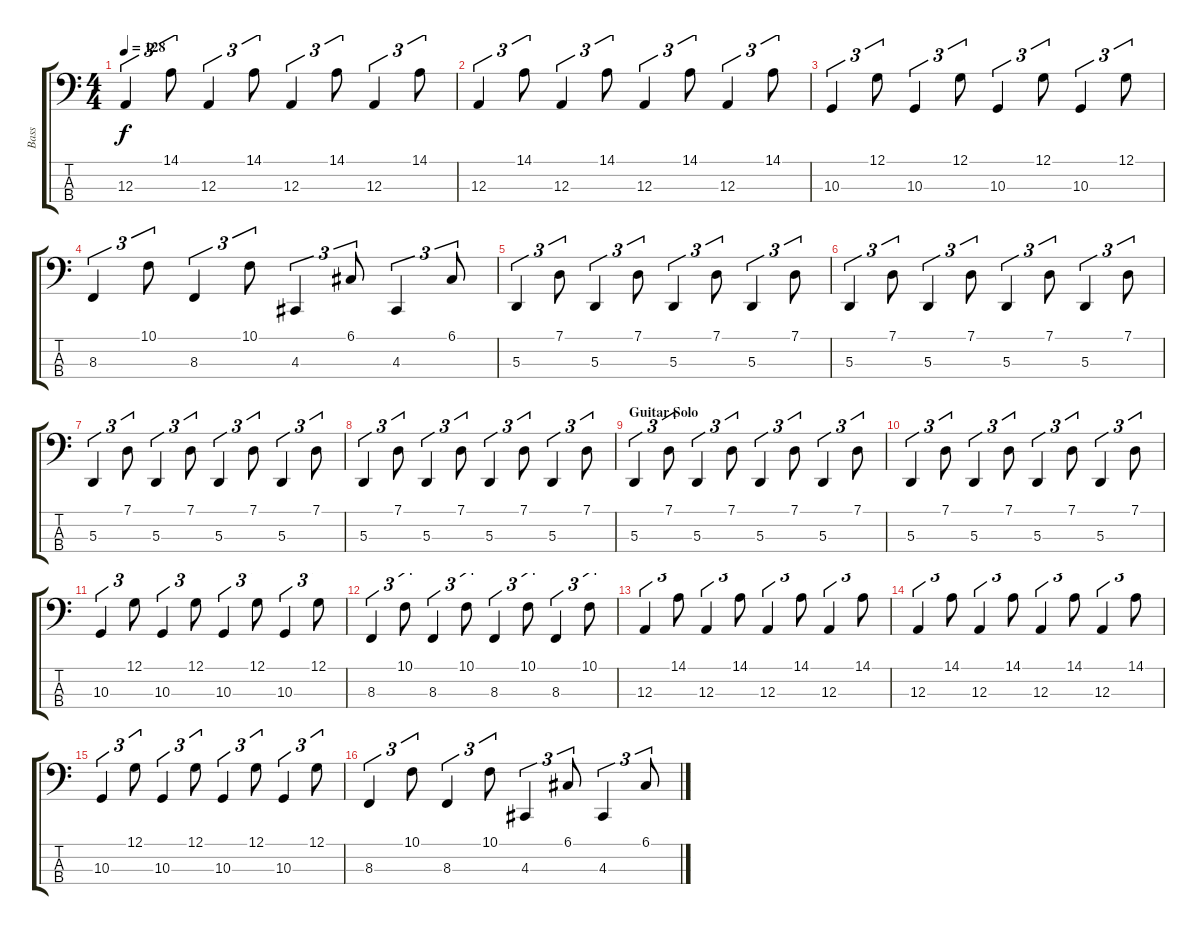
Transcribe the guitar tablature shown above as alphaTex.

\track ("Bass" "Bass") {instrument synthbrass1}
\staff {score tabs}
\tuning (G2 D2 A1 E1) {hide}
\ts (4 4)
\tempo 128
\clef f4
\ks c
12.3.4{tu (3 2) dy f} 14.1.8{tu (3 2)} 12.3.4{tu (3 2)} 14.1.8{tu (3 2)} 12.3.4{tu (3 2)} 14.1.8{tu (3 2)} 12.3.4{tu (3 2)} 14.1.8{tu (3 2)} |
12.3.4{tu (3 2)} 14.1.8{tu (3 2)} 12.3.4{tu (3 2)} 14.1.8{tu (3 2)} 12.3.4{tu (3 2)} 14.1.8{tu (3 2)} 12.3.4{tu (3 2)} 14.1.8{tu (3 2)} |
10.3.4{tu (3 2)} 12.1.8{tu (3 2)} 10.3.4{tu (3 2)} 12.1.8{tu (3 2)} 10.3.4{tu (3 2)} 12.1.8{tu (3 2)} 10.3.4{tu (3 2)} 12.1.8{tu (3 2)} |
8.3.4{tu (3 2)} 10.1.8{tu (3 2)} 8.3.4{tu (3 2)} 10.1.8{tu (3 2)} 4.3.4{tu (3 2)} 6.1.8{tu (3 2)} 4.3.4{tu (3 2)} 6.1.8{tu (3 2)} |
5.3.4{tu (3 2)} 7.1.8{tu (3 2)} 5.3.4{tu (3 2)} 7.1.8{tu (3 2)} 5.3.4{tu (3 2)} 7.1.8{tu (3 2)} 5.3.4{tu (3 2)} 7.1.8{tu (3 2)} |
5.3.4{tu (3 2)} 7.1.8{tu (3 2)} 5.3.4{tu (3 2)} 7.1.8{tu (3 2)} 5.3.4{tu (3 2)} 7.1.8{tu (3 2)} 5.3.4{tu (3 2)} 7.1.8{tu (3 2)} |
5.3.4{tu (3 2)} 7.1.8{tu (3 2)} 5.3.4{tu (3 2)} 7.1.8{tu (3 2)} 5.3.4{tu (3 2)} 7.1.8{tu (3 2)} 5.3.4{tu (3 2)} 7.1.8{tu (3 2)} |
5.3.4{tu (3 2)} 7.1.8{tu (3 2)} 5.3.4{tu (3 2)} 7.1.8{tu (3 2)} 5.3.4{tu (3 2)} 7.1.8{tu (3 2)} 5.3.4{tu (3 2)} 7.1.8{tu (3 2)} |
\section ("" "Guitar Solo")
5.3.4{tu (3 2)} 7.1.8{tu (3 2)} 5.3.4{tu (3 2)} 7.1.8{tu (3 2)} 5.3.4{tu (3 2)} 7.1.8{tu (3 2)} 5.3.4{tu (3 2)} 7.1.8{tu (3 2)} |
5.3.4{tu (3 2)} 7.1.8{tu (3 2)} 5.3.4{tu (3 2)} 7.1.8{tu (3 2)} 5.3.4{tu (3 2)} 7.1.8{tu (3 2)} 5.3.4{tu (3 2)} 7.1.8{tu (3 2)} |
10.3.4{tu (3 2)} 12.1.8{tu (3 2)} 10.3.4{tu (3 2)} 12.1.8{tu (3 2)} 10.3.4{tu (3 2)} 12.1.8{tu (3 2)} 10.3.4{tu (3 2)} 12.1.8{tu (3 2)} |
8.3.4{tu (3 2)} 10.1.8{tu (3 2)} 8.3.4{tu (3 2)} 10.1.8{tu (3 2)} 8.3.4{tu (3 2)} 10.1.8{tu (3 2)} 8.3.4{tu (3 2)} 10.1.8{tu (3 2)} |
12.3.4{tu (3 2)} 14.1.8{tu (3 2)} 12.3.4{tu (3 2)} 14.1.8{tu (3 2)} 12.3.4{tu (3 2)} 14.1.8{tu (3 2)} 12.3.4{tu (3 2)} 14.1.8{tu (3 2)} |
12.3.4{tu (3 2)} 14.1.8{tu (3 2)} 12.3.4{tu (3 2)} 14.1.8{tu (3 2)} 12.3.4{tu (3 2)} 14.1.8{tu (3 2)} 12.3.4{tu (3 2)} 14.1.8{tu (3 2)} |
10.3.4{tu (3 2)} 12.1.8{tu (3 2)} 10.3.4{tu (3 2)} 12.1.8{tu (3 2)} 10.3.4{tu (3 2)} 12.1.8{tu (3 2)} 10.3.4{tu (3 2)} 12.1.8{tu (3 2)} |
8.3.4{tu (3 2)} 10.1.8{tu (3 2)} 8.3.4{tu (3 2)} 10.1.8{tu (3 2)} 4.3.4{tu (3 2)} 6.1.8{tu (3 2)} 4.3.4{tu (3 2)} 6.1.8{tu (3 2)}
